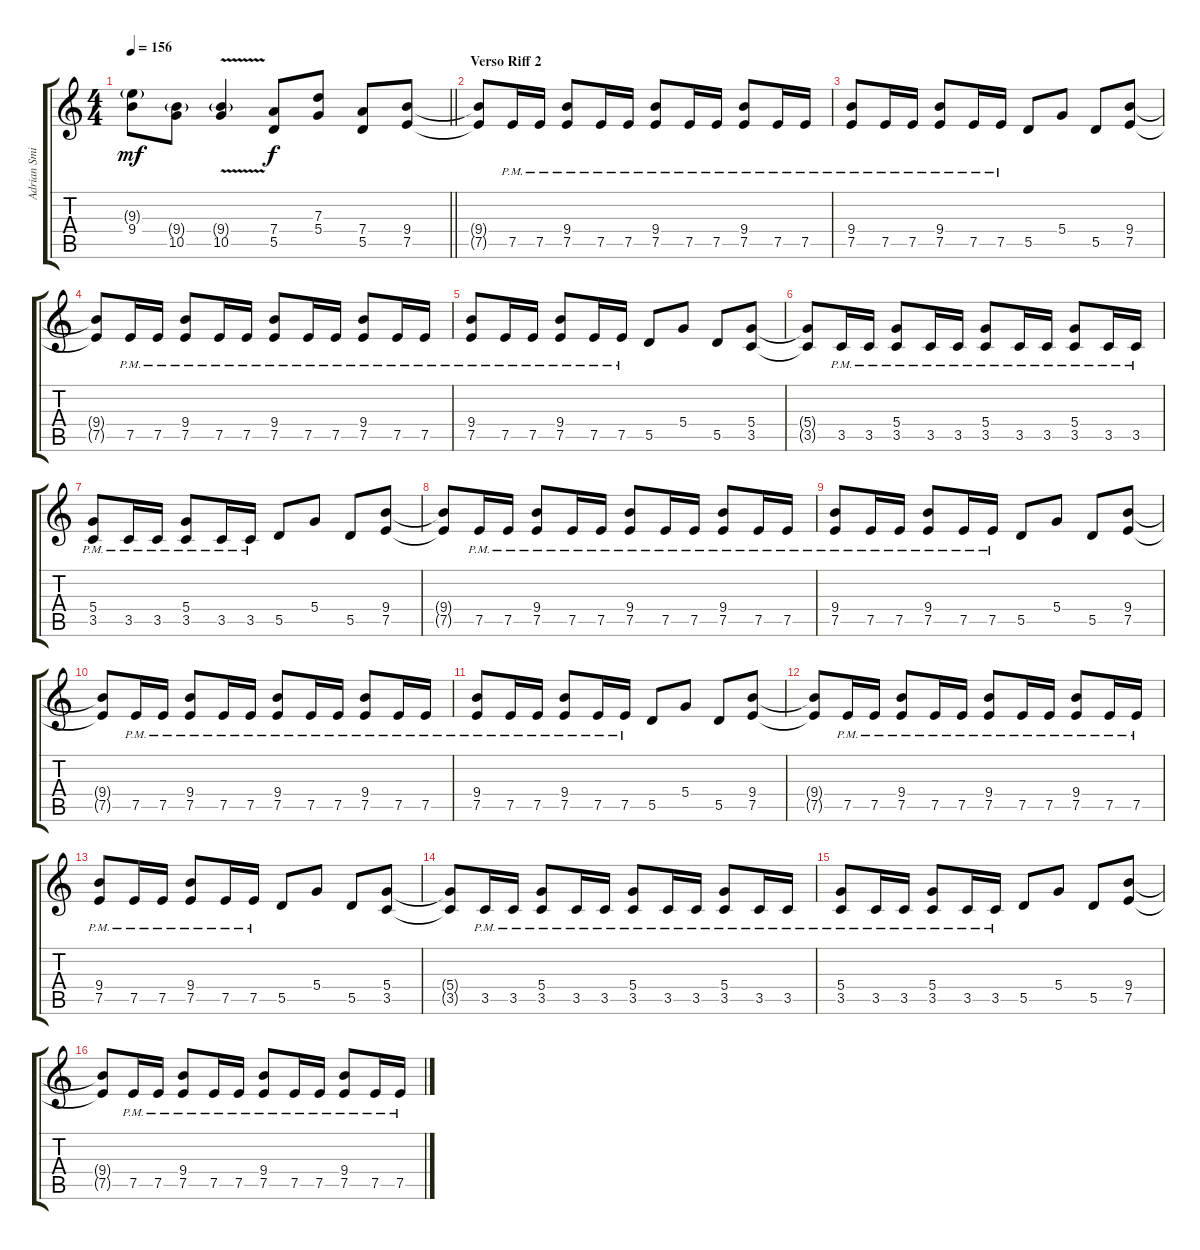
\track ("Adrian Smith" "Adrian Smi") {instrument overdrivenguitar}
\staff {score tabs}
\tuning (E4 B3 G3 D3 A2 E2) {hide}
\ts (4 4)
\tempo 156
\clef g2
\barLineRight lightlight
\ks c
(9.3{g} 9.4).8{dy mf} (9.4{g} 10.5).8 (9.4{v g} 10.5{v}).4 (7.4 5.5).8{dy f} (7.3 5.4).8 (7.4 5.5).8 (9.4 7.5).8 |
\section ("" "Verso Riff 2")
(9.4{t} 7.5{t}).8 7.5{pm}.16 7.5{pm}.16 (9.4{pm} 7.5{pm}).8 7.5{pm}.16 7.5{pm}.16 (9.4{pm} 7.5{pm}).8 7.5{pm}.16 7.5{pm}.16 (9.4{pm} 7.5{pm}).8 7.5{pm}.16 7.5{pm}.16 |
(9.4{pm} 7.5{pm}).8 7.5{pm}.16 7.5{pm}.16 (9.4{pm} 7.5{pm}).8 7.5{pm}.16 7.5{pm}.16 5.5.8 5.4.8 5.5.8 (9.4 7.5).8 |
(9.4{t} 7.5{t}).8 7.5{pm}.16 7.5{pm}.16 (9.4{pm} 7.5{pm}).8 7.5{pm}.16 7.5{pm}.16 (9.4{pm} 7.5{pm}).8 7.5{pm}.16 7.5{pm}.16 (9.4{pm} 7.5{pm}).8 7.5{pm}.16 7.5{pm}.16 |
(9.4{pm} 7.5{pm}).8 7.5{pm}.16 7.5{pm}.16 (9.4{pm} 7.5{pm}).8 7.5{pm}.16 7.5{pm}.16 5.5.8 5.4.8 5.5.8 (5.4 3.5).8 |
(5.4{t} 3.5{t}).8 3.5{pm}.16 3.5{pm}.16 (5.4{pm} 3.5{pm}).8 3.5{pm}.16 3.5{pm}.16 (5.4{pm} 3.5{pm}).8 3.5{pm}.16 3.5{pm}.16 (5.4{pm} 3.5{pm}).8 3.5{pm}.16 3.5{pm}.16 |
(5.4{pm} 3.5{pm}).8 3.5{pm}.16 3.5{pm}.16 (5.4{pm} 3.5{pm}).8 3.5{pm}.16 3.5{pm}.16 5.5.8 5.4.8 5.5.8 (9.4 7.5).8 |
(9.4{t} 7.5{t}).8 7.5{pm}.16 7.5{pm}.16 (9.4{pm} 7.5{pm}).8 7.5{pm}.16 7.5{pm}.16 (9.4{pm} 7.5{pm}).8 7.5{pm}.16 7.5{pm}.16 (9.4{pm} 7.5{pm}).8 7.5{pm}.16 7.5{pm}.16 |
(9.4{pm} 7.5{pm}).8 7.5{pm}.16 7.5{pm}.16 (9.4{pm} 7.5{pm}).8 7.5{pm}.16 7.5{pm}.16 5.5.8 5.4.8 5.5.8 (9.4 7.5).8 |
(9.4{t} 7.5{t}).8 7.5{pm}.16 7.5{pm}.16 (9.4{pm} 7.5{pm}).8 7.5{pm}.16 7.5{pm}.16 (9.4{pm} 7.5{pm}).8 7.5{pm}.16 7.5{pm}.16 (9.4{pm} 7.5{pm}).8 7.5{pm}.16 7.5{pm}.16 |
(9.4{pm} 7.5{pm}).8 7.5{pm}.16 7.5{pm}.16 (9.4{pm} 7.5{pm}).8 7.5{pm}.16 7.5{pm}.16 5.5.8 5.4.8 5.5.8 (9.4 7.5).8 |
(9.4{t} 7.5{t}).8 7.5{pm}.16 7.5{pm}.16 (9.4{pm} 7.5{pm}).8 7.5{pm}.16 7.5{pm}.16 (9.4{pm} 7.5{pm}).8 7.5{pm}.16 7.5{pm}.16 (9.4{pm} 7.5{pm}).8 7.5{pm}.16 7.5{pm}.16 |
(9.4{pm} 7.5{pm}).8 7.5{pm}.16 7.5{pm}.16 (9.4{pm} 7.5{pm}).8 7.5{pm}.16 7.5{pm}.16 5.5.8 5.4.8 5.5.8 (5.4 3.5).8 |
(5.4{t} 3.5{t}).8 3.5{pm}.16 3.5{pm}.16 (5.4{pm} 3.5{pm}).8 3.5{pm}.16 3.5{pm}.16 (5.4{pm} 3.5{pm}).8 3.5{pm}.16 3.5{pm}.16 (5.4{pm} 3.5{pm}).8 3.5{pm}.16 3.5{pm}.16 |
(5.4{pm} 3.5{pm}).8 3.5{pm}.16 3.5{pm}.16 (5.4{pm} 3.5{pm}).8 3.5{pm}.16 3.5{pm}.16 5.5.8 5.4.8 5.5.8 (9.4 7.5).8 |
(9.4{t} 7.5{t}).8 7.5{pm}.16 7.5{pm}.16 (9.4{pm} 7.5{pm}).8 7.5{pm}.16 7.5{pm}.16 (9.4{pm} 7.5{pm}).8 7.5{pm}.16 7.5{pm}.16 (9.4{pm} 7.5{pm}).8 7.5{pm}.16 7.5{pm}.16
